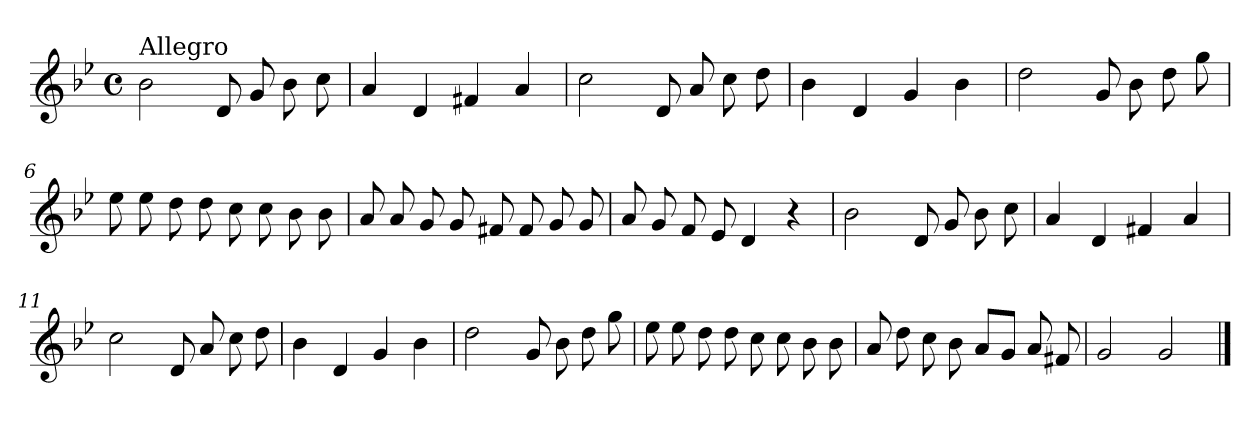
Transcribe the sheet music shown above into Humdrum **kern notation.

**kern
*part1
*staff1
*clefG2
*k[b-e-]
*g:
*M4/4
*met(c)
=1
!LO:TX:a:t=Allegro
2b-\
8d/
8g/
8b-\
8cc\
=2
4a/
4d/
4f#X/
4a/
=3
2cc\
8d/
8a/
8cc\
8dd\
=4
4b-\
4d/
4g/
4b-\
=5
2dd\
8g/
8b-\
8dd\
8gg\
!!LO:LB:g=z
=6
8ee-\
8ee-\
8dd\
8dd\
8cc\
8cc\
8b-\
8b-\
=7
8a/
8a/
8g/
8g/
8f#X/
8f#/
8g/
8g/
=8
8a/
8g/
8f/
8e-/
4d/
4r
=9
2b-\
8d/
8g/
8b-\
8cc\
=10
4a/
4d/
4f#X/
4a/
!!LO:LB:g=z
=11
2cc\
8d/
8a/
8cc\
8dd\
=12
4b-\
4d/
4g/
4b-\
=13
2dd\
8g/
8b-\
8dd\
8gg\
=14
8ee-\
8ee-\
8dd\
8dd\
8cc\
8cc\
8b-\
8b-\
=15
8a/
8dd\
8cc\
8b-\
8a/L
8g/J
8a/
8f#X/
!!LO:LB:g=z
=16
2g/
2g/
==
*-
